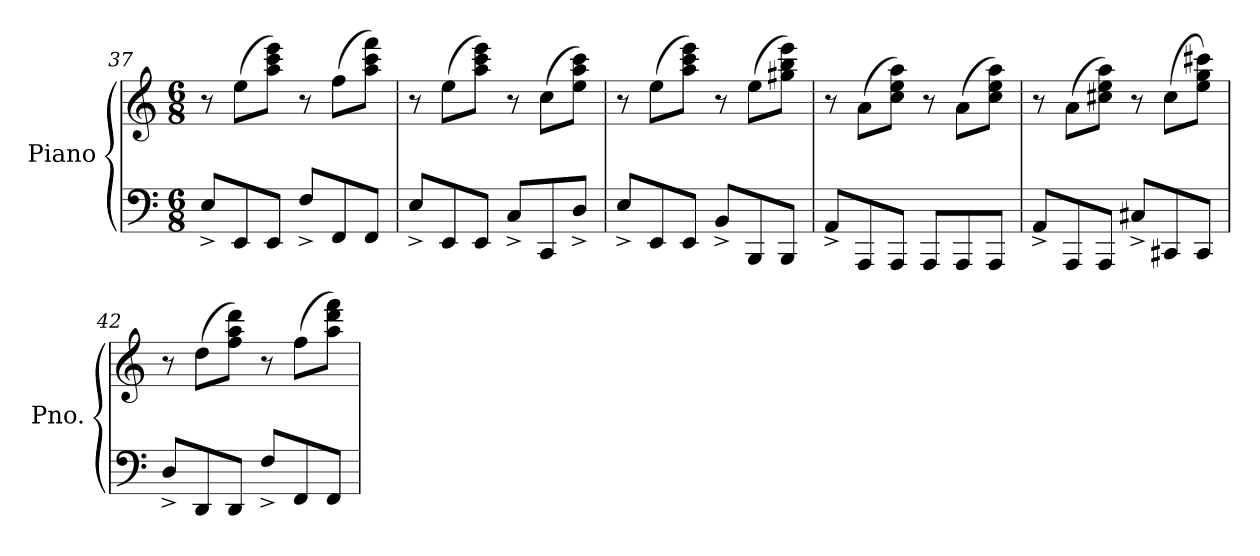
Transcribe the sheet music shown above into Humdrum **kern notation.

**kern	**kern
*part1	*part1
*staff2	*staff1
*I"Piano	*
*I'Pno.	*
*clefF4	*clefG2
*k[]	*k[]
*M6/8	*M6/8
=37	=37
8E^/L	8r
8EE/	(>8ee\L
8EE/J	8aa\ 8ccc\ 8eee\J)
8F^/L	8r
8FF/	(>8ff\L
8FF/J	8aa\ 8ccc\ 8fff\J)
!!LO:LB:g=z
=38	=38
8E^/L	8r
8EE/	(>8ee\L
8EE/J	8aa\ 8ccc\ 8eee\J)
8C^/L	8r
8CC/	(>8cc\L
8D^/J	8ee\ 8aa\ 8ccc\J)
=39	=39
8E^/L	8r
8EE/	(>8ee\L
8EE/J	8aa\ 8ccc\ 8eee\J)
8BB^/L	8r
8BBB/	(>8ee\L
8BBB/J	8gg#X\ 8bb\ 8eee\J)
=40	=40
8AA^/L	8r
8AAA/	(>8a\L
8AAA/J	8cc\ 8ee\ 8aa\J)
8AAA/L	8r
8AAA/	(>8a\L
8AAA/J	8cc\ 8ee\ 8aa\J)
=41	=41
8AA^/L	8r
8AAA/	(>8a\L
8AAA/J	8cc#X\ 8ee\ 8aa\J)
8C#X^/L	8r
8CC#X/	(>8cc#\L
8CC#/J	8ee\ 8gg\ 8ccc#X\J)
=42	=42
8D^/L	8r
8DD/	(>8dd\L
8DD/J	8ff\ 8aa\ 8ddd\J)
8F^/L	8r
8FF/	(>8ff\L
8FF/J	8aa\ 8ddd\ 8fff\J)
=	=
*-	*-
